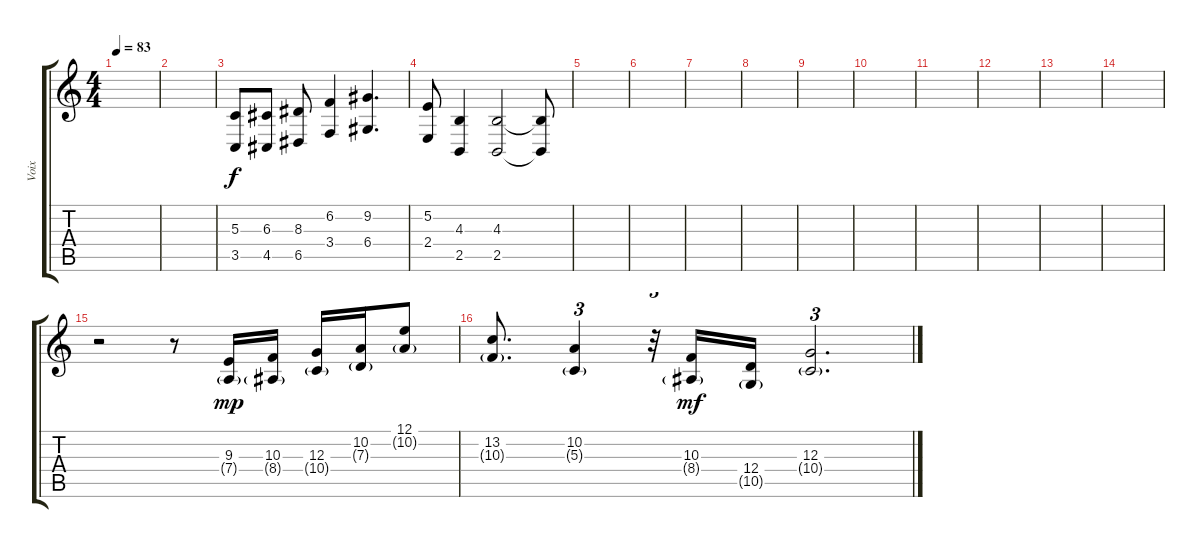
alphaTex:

\track ("Voix" "Voix") {instrument lead3calliope}
\staff {score tabs}
\tuning (E4 B3 G3 D3 A2 E2) {hide}
\ts (4 4)
\tempo 83
\clef g2
\ks c
|
|
(5.3 3.5).8 (6.3 4.5).8 (8.3 6.5).8 (6.2 3.4).4 (9.2 6.4).4{d} |
(5.2 2.4).8 (4.3 2.5).4 (4.3 2.5).2 (4.3{t} 2.5{t}).8 |
|
|
|
|
|
|
|
|
|
|
r.2 r.8 (9.3 7.4{g}).16{dy mp} (10.3 8.4{g}).16 (12.3 10.4{g}).16 (10.2 7.3{g}).16 (12.1 10.2{g}).8 |
(13.2 10.3{g}).8{d} (10.2 5.3{g}).4{tu (3 2)} r.32{tu (3 2)} (10.3 8.4{g}).16{dy mf} (12.4 10.5{g}).16 (12.3 10.4{g}).2{d tu (3 2)}
